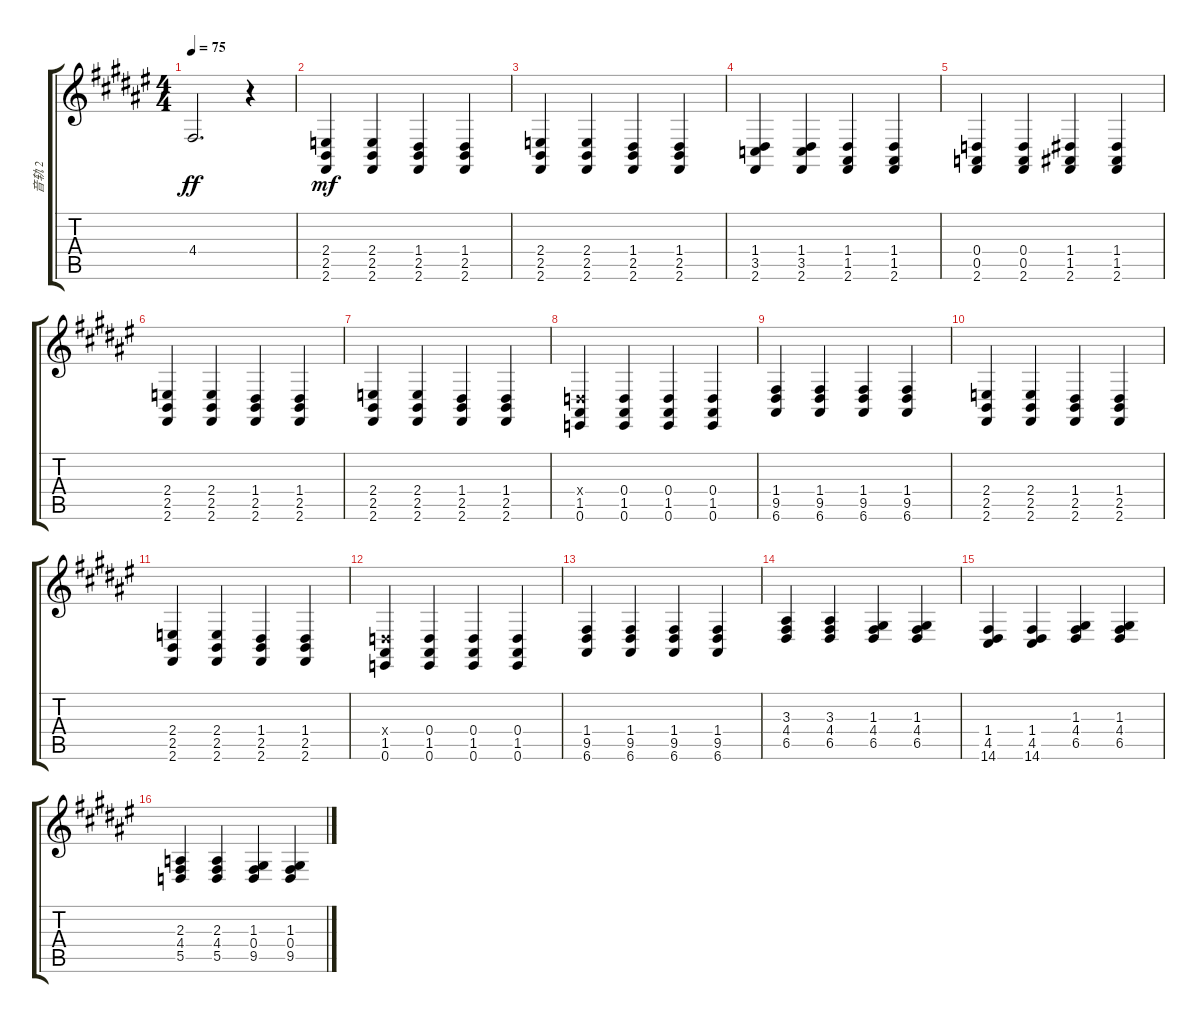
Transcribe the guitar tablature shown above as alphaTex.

\track ("音轨 2" "音轨 2") {instrument brightacousticpiano}
\staff {score tabs}
\tuning (E4 B3 G3 D3 A2 E2) {hide}
\ts (4 4)
\tempo 75
\clef g2
\ks f#
4.4.2{d dy ff} r.4 |
(2.4 2.5 2.6).4{dy mf} (2.4 2.5 2.6).4 (1.4 2.5 2.6).4 (1.4 2.5 2.6).4 |
(2.4 2.5 2.6).4 (2.4 2.5 2.6).4 (1.4 2.5 2.6).4 (1.4 2.5 2.6).4 |
(1.4 3.5 2.6).4 (1.4 3.5 2.6).4 (1.4 1.5 2.6).4 (1.4 1.5 2.6).4 |
(0.4 0.5 2.6).4 (0.4 0.5 2.6).4 (1.4 1.5 2.6).4 (1.4 1.5 2.6).4 |
(2.4 2.5 2.6).4 (2.4 2.5 2.6).4 (1.4 2.5 2.6).4 (1.4 2.5 2.6).4 |
(2.4 2.5 2.6).4 (2.4 2.5 2.6).4 (1.4 2.5 2.6).4 (1.4 2.5 2.6).4 |
(0.4{x} 1.5 0.6).4 (0.4 1.5 0.6).4 (0.4 1.5 0.6).4 (0.4 1.5 0.6).4 |
(1.4 9.5 6.6).4 (1.4 9.5 6.6).4 (1.4 9.5 6.6).4 (1.4 9.5 6.6).4 |
(2.4 2.5 2.6).4 (2.4 2.5 2.6).4 (1.4 2.5 2.6).4 (1.4 2.5 2.6).4 |
(2.4 2.5 2.6).4 (2.4 2.5 2.6).4 (1.4 2.5 2.6).4 (1.4 2.5 2.6).4 |
(0.4{x} 1.5 0.6).4 (0.4 1.5 0.6).4 (0.4 1.5 0.6).4 (0.4 1.5 0.6).4 |
(1.4 9.5 6.6).4 (1.4 9.5 6.6).4 (1.4 9.5 6.6).4 (1.4 9.5 6.6).4 |
(3.3 4.4 6.5).4 (3.3 4.4 6.5).4 (1.3 4.4 6.5).4 (1.3 4.4 6.5).4 |
(1.4 4.5 14.6).4 (1.4 4.5 14.6).4 (1.3 4.4 6.5).4 (1.3 4.4 6.5).4 |
(2.3 4.4 5.5).4 (2.3 4.4 5.5).4 (1.3 0.4 9.5).4 (1.3 0.4 9.5).4
